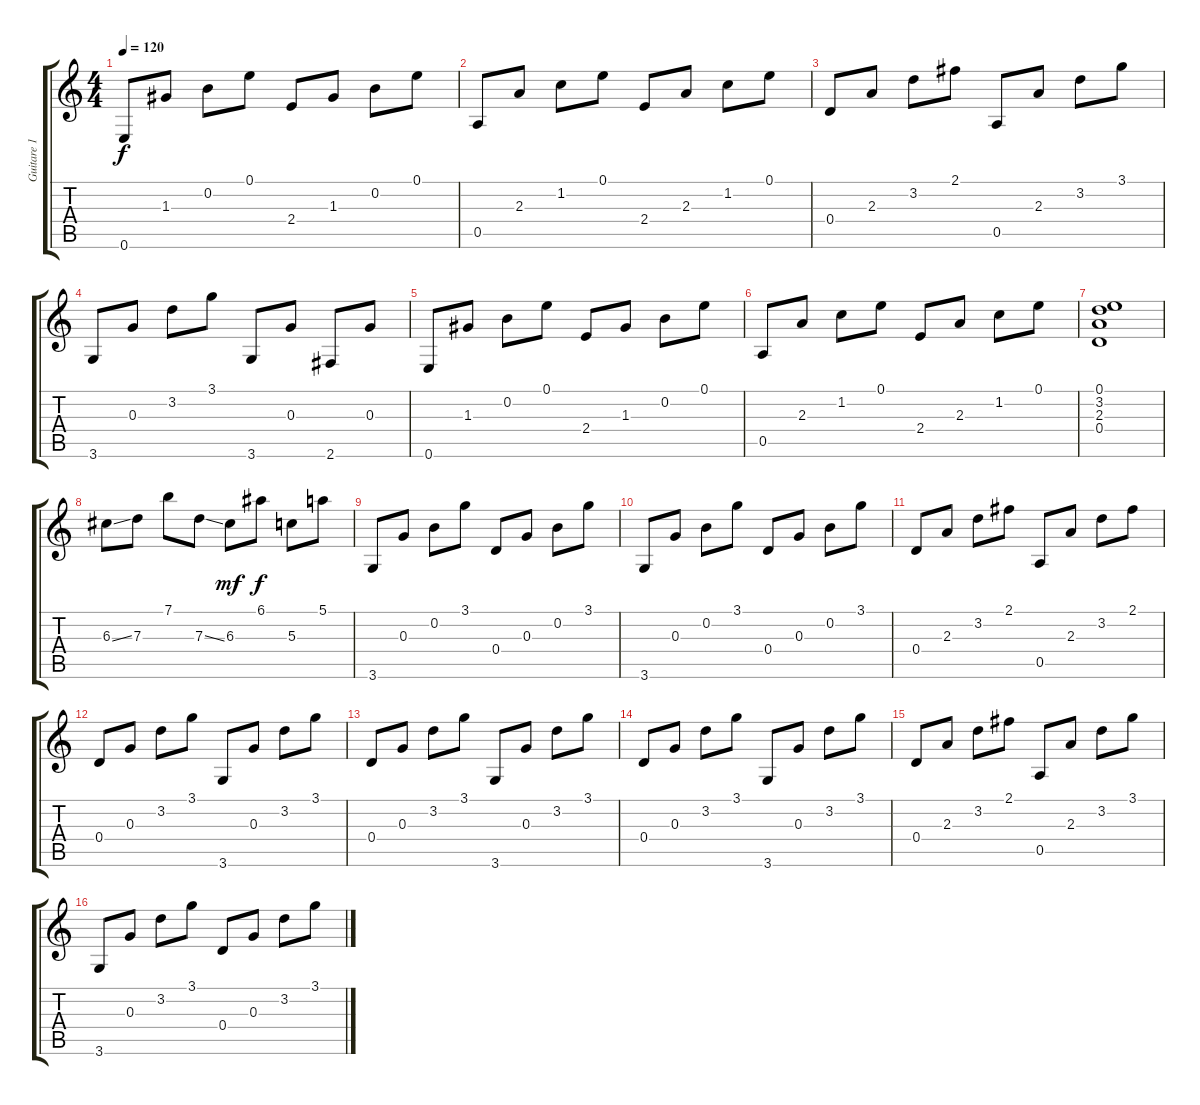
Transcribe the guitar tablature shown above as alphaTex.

\track ("Guitare 1" "Guitare 1") {instrument acousticguitarsteel}
\staff {score tabs}
\tuning (E4 B3 G3 D3 A2 E2) {hide}
\ts (4 4)
\tempo 120
\clef g2
\ks c
0.6.8{dy f} 1.3.8 0.2.8 0.1.8 2.4.8 1.3.8 0.2.8 0.1.8 |
0.5.8 2.3.8 1.2.8 0.1.8 2.4.8 2.3.8 1.2.8 0.1.8 |
0.4.8 2.3.8 3.2.8 2.1.8 0.5.8 2.3.8 3.2.8 3.1.8 |
3.6.8 0.3.8 3.2.8 3.1.8 3.6.8 0.3.8 2.6.8 0.3.8 |
0.6.8 1.3.8 0.2.8 0.1.8 2.4.8 1.3.8 0.2.8 0.1.8 |
0.5.8 2.3.8 1.2.8 0.1.8 2.4.8 2.3.8 1.2.8 0.1.8 |
(0.1 3.2 2.3 0.4).1 |
6.3{ss}.8 7.3.8 7.1.8 7.3{ss}.8 6.3.8{dy mf} 6.1.8{dy f} 5.3.8 5.1.8 |
3.6.8 0.3.8 0.2.8 3.1.8 0.4.8 0.3.8 0.2.8 3.1.8 |
3.6.8 0.3.8 0.2.8 3.1.8 0.4.8 0.3.8 0.2.8 3.1.8 |
0.4.8 2.3.8 3.2.8 2.1.8 0.5.8 2.3.8 3.2.8 2.1.8 |
0.4.8 0.3.8 3.2.8 3.1.8 3.6.8 0.3.8 3.2.8 3.1.8 |
0.4.8 0.3.8 3.2.8 3.1.8 3.6.8 0.3.8 3.2.8 3.1.8 |
0.4.8 0.3.8 3.2.8 3.1.8 3.6.8 0.3.8 3.2.8 3.1.8 |
0.4.8 2.3.8 3.2.8 2.1.8 0.5.8 2.3.8 3.2.8 3.1.8 |
3.6.8 0.3.8 3.2.8 3.1.8 0.4.8 0.3.8 3.2.8 3.1.8
